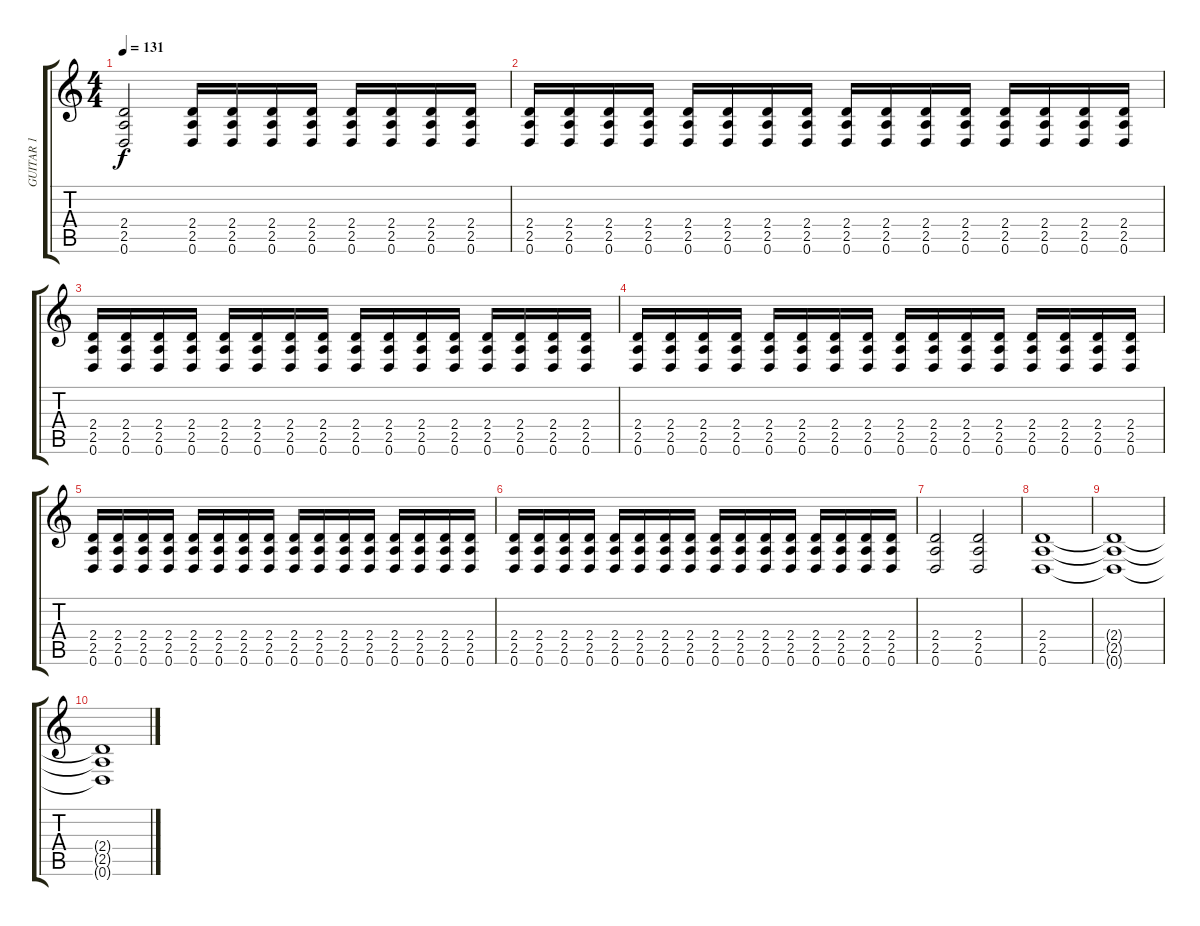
\track ("GUITAR 1" "GUITAR 1") {instrument overdrivenguitar}
\staff {score tabs}
\tuning (D4 A3 F3 C3 G2 D2) {hide}
\ts (4 4)
\tempo 131
\clef g2
\ks c
(2.4 2.5 0.6).2{dy f} (2.4 2.5 0.6).16 (2.4 2.5 0.6).16 (2.4 2.5 0.6).16 (2.4 2.5 0.6).16 (2.4 2.5 0.6).16 (2.4 2.5 0.6).16 (2.4 2.5 0.6).16 (2.4 2.5 0.6).16 |
(2.4 2.5 0.6).16 (2.4 2.5 0.6).16 (2.4 2.5 0.6).16 (2.4 2.5 0.6).16 (2.4 2.5 0.6).16 (2.4 2.5 0.6).16 (2.4 2.5 0.6).16 (2.4 2.5 0.6).16 (2.4 2.5 0.6).16 (2.4 2.5 0.6).16 (2.4 2.5 0.6).16 (2.4 2.5 0.6).16 (2.4 2.5 0.6).16 (2.4 2.5 0.6).16 (2.4 2.5 0.6).16 (2.4 2.5 0.6).16 |
(2.4 2.5 0.6).16 (2.4 2.5 0.6).16 (2.4 2.5 0.6).16 (2.4 2.5 0.6).16 (2.4 2.5 0.6).16 (2.4 2.5 0.6).16 (2.4 2.5 0.6).16 (2.4 2.5 0.6).16 (2.4 2.5 0.6).16 (2.4 2.5 0.6).16 (2.4 2.5 0.6).16 (2.4 2.5 0.6).16 (2.4 2.5 0.6).16 (2.4 2.5 0.6).16 (2.4 2.5 0.6).16 (2.4 2.5 0.6).16 |
(2.4 2.5 0.6).16 (2.4 2.5 0.6).16 (2.4 2.5 0.6).16 (2.4 2.5 0.6).16 (2.4 2.5 0.6).16 (2.4 2.5 0.6).16 (2.4 2.5 0.6).16 (2.4 2.5 0.6).16 (2.4 2.5 0.6).16 (2.4 2.5 0.6).16 (2.4 2.5 0.6).16 (2.4 2.5 0.6).16 (2.4 2.5 0.6).16 (2.4 2.5 0.6).16 (2.4 2.5 0.6).16 (2.4 2.5 0.6).16 |
(2.4 2.5 0.6).16 (2.4 2.5 0.6).16 (2.4 2.5 0.6).16 (2.4 2.5 0.6).16 (2.4 2.5 0.6).16 (2.4 2.5 0.6).16 (2.4 2.5 0.6).16 (2.4 2.5 0.6).16 (2.4 2.5 0.6).16 (2.4 2.5 0.6).16 (2.4 2.5 0.6).16 (2.4 2.5 0.6).16 (2.4 2.5 0.6).16 (2.4 2.5 0.6).16 (2.4 2.5 0.6).16 (2.4 2.5 0.6).16 |
(2.4 2.5 0.6).16 (2.4 2.5 0.6).16 (2.4 2.5 0.6).16 (2.4 2.5 0.6).16 (2.4 2.5 0.6).16 (2.4 2.5 0.6).16 (2.4 2.5 0.6).16 (2.4 2.5 0.6).16 (2.4 2.5 0.6).16 (2.4 2.5 0.6).16 (2.4 2.5 0.6).16 (2.4 2.5 0.6).16 (2.4 2.5 0.6).16 (2.4 2.5 0.6).16 (2.4 2.5 0.6).16 (2.4 2.5 0.6).16 |
(2.4 2.5 0.6).2 (2.4 2.5 0.6).2 |
(2.4 2.5 0.6).1 |
(2.4{t} 2.5{t} 0.6{t}).1 |
(2.4{t} 2.5{t} 0.6{t}).1
